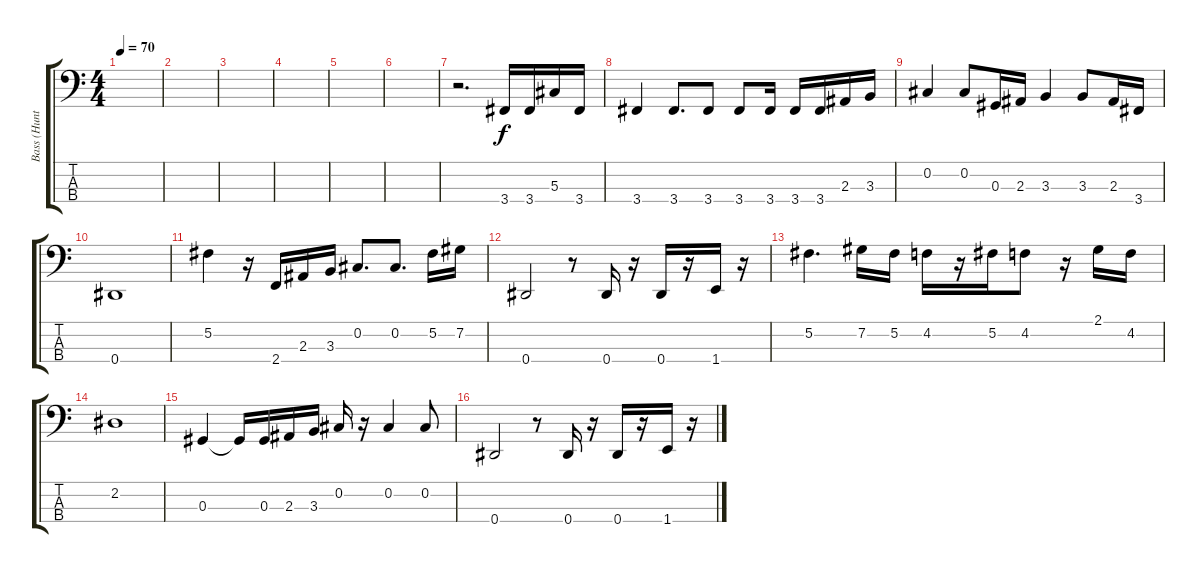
\track ("Bass (Hunter)" "Bass (Hunt") {instrument electricbasspick}
\staff {score tabs}
\tuning (Gb2 Db2 Ab1 Eb1) {hide}
\ts (4 4)
\tempo 70
\clef f4
\ks c
|
|
|
|
|
|
r.2{d} 3.4.16 3.4.16 5.3.16 3.4.16 |
3.4.4 3.4.8{d} 3.4.8 3.4.8 3.4.16 3.4.16 3.4.16 2.3.16 3.3.16 |
0.2.4 0.2.8 0.3.16 2.3.16 3.3.4 3.3.8 2.3.16 3.4.16 |
0.4.1 |
5.2.4 r.16 2.4.16 2.3.16 3.3.16 0.2.8{d} 0.2.8{d} 5.2.16 7.2.16 |
0.4.2 r.8 0.4.16 r.16 0.4.16 r.16 1.4.16 r.16 |
5.2.4{d} 7.2.16 5.2.16 4.2.16 r.16 5.2.16 4.2.8 r.16 2.1.16 4.2.16 |
2.2.1 |
0.3.4 0.3{t}.16 0.3.16 2.3.16 3.3.16 0.2.16 r.16 0.2.4 0.2.8 |
0.4.2 r.8 0.4.16 r.16 0.4.16 r.16 1.4.16 r.16
